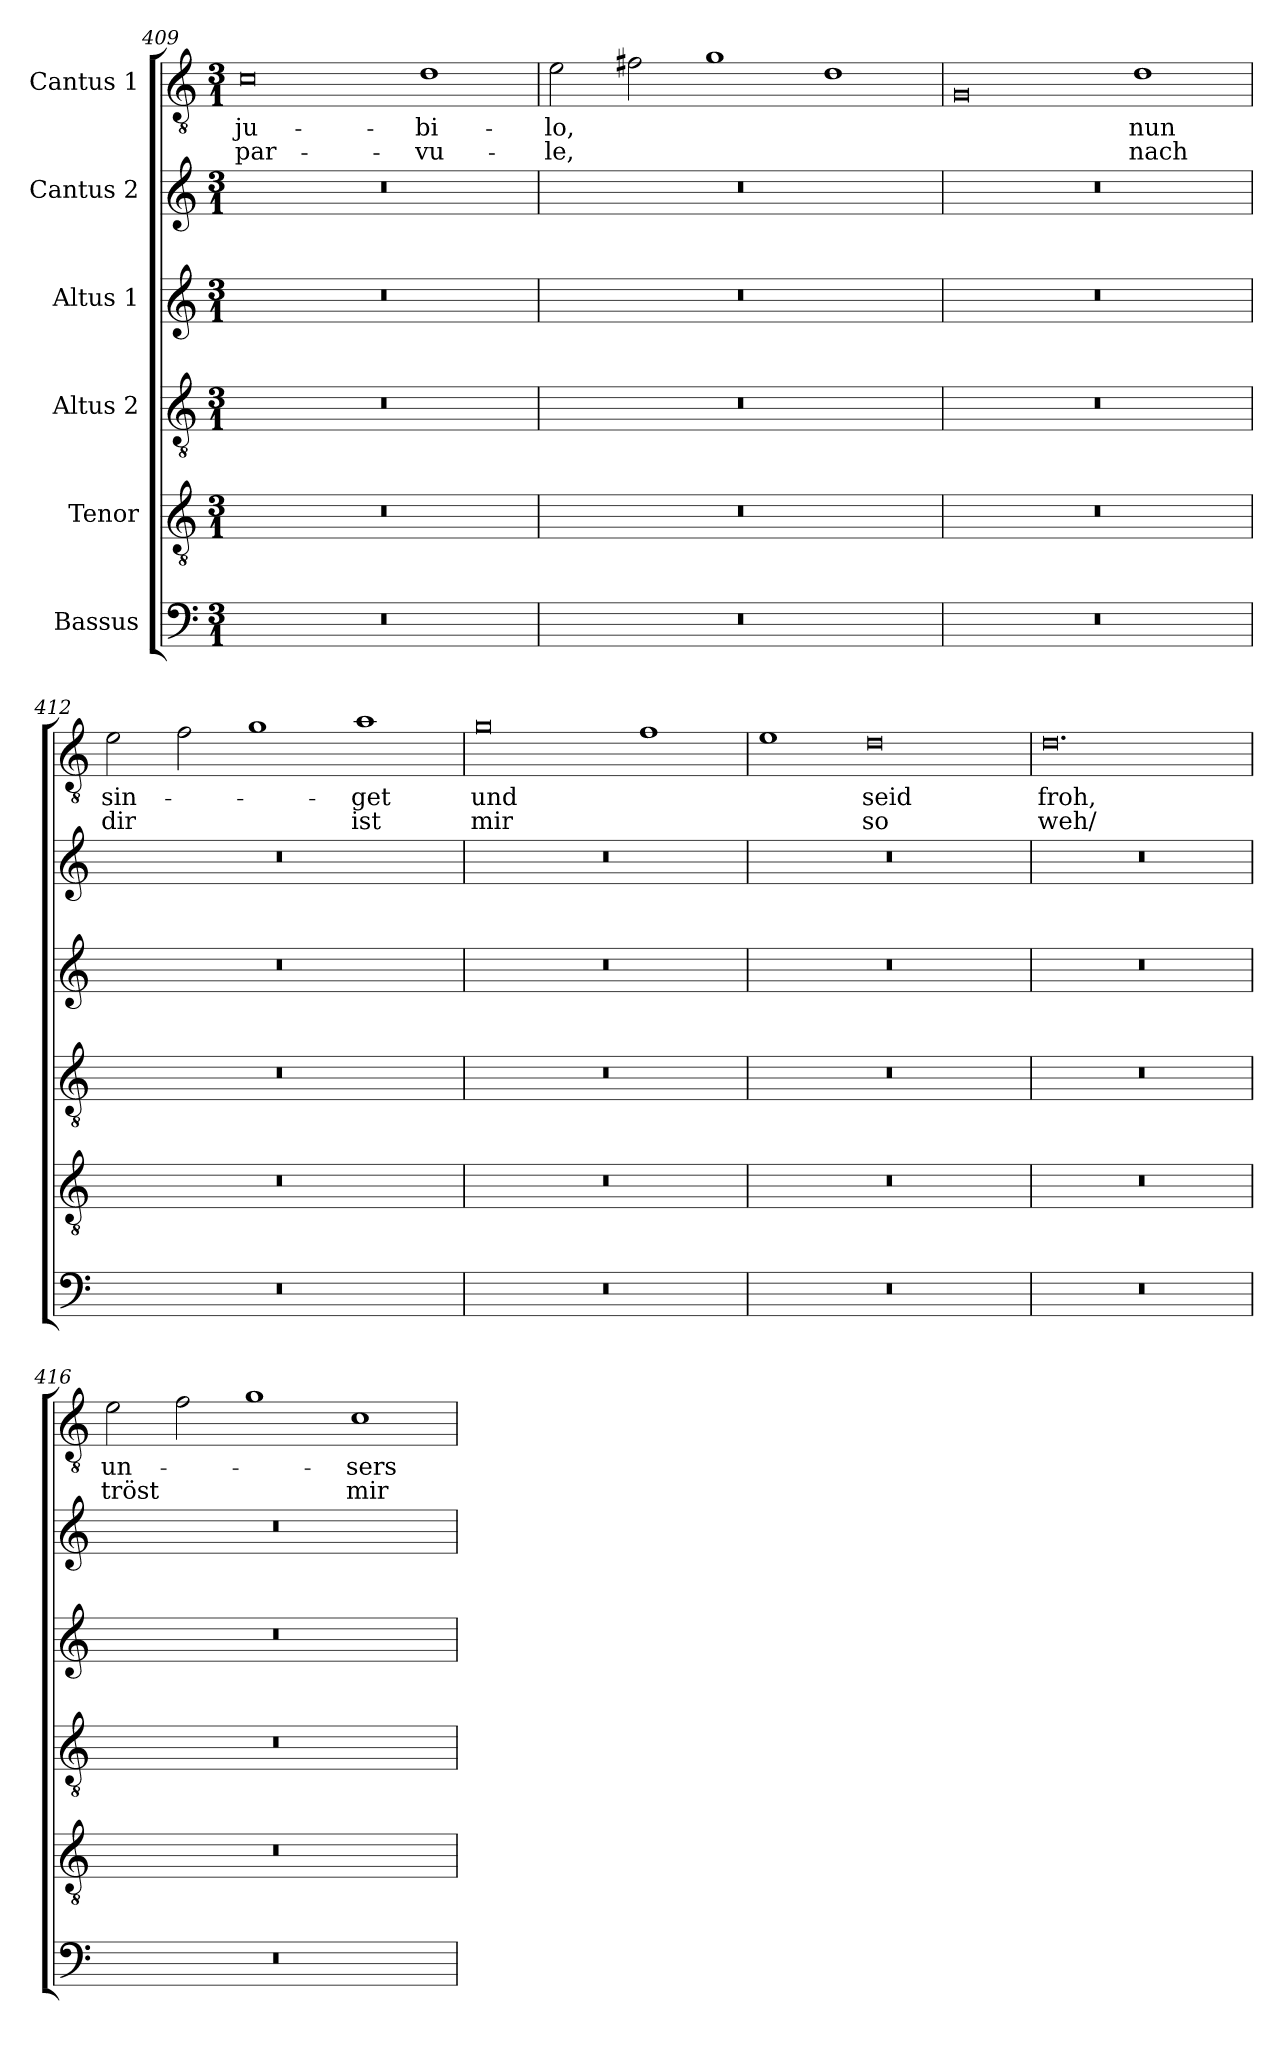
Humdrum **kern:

**kern	**kern	**kern	**kern	**kern	**kern	**text	**text
*part6	*part5	*part4	*part3	*part2	*part1	*part1	*part1
*staff6	*staff5	*staff4	*staff3	*staff2	*staff1	*staff1	*staff1
*I"Bassus	*I"Tenor	*I"Altus 2	*I"Altus 1	*I"Cantus 2	*I"Cantus 1	*	*
*clefF4	*clefGv2	*clefGv2	*clefG2	*clefG2	*clefGv2	*	*
*M3/1	*M3/1	*M3/1	*M3/1	*M3/1	*M3/1	*	*
=409	=409	=409	=409	=409	=409	=409	=409
!	!	!	!	!	!	!LO:LY:b:cj	!LO:LY:b:cj
0.r	0.r	0.r	0.r	0.r	0c	ju-	-par-
!	!	!	!	!	!	!LO:LY:b:cj	!LO:LY:b:cj
.	.	.	.	.	1d	-bi-	-vu-
=410	=410	=410	=410	=410	=410	=410	=410
!	!	!	!	!	!	!LO:LY:b:cj	!LO:LY:b:cj
0.r	0.r	0.r	0.r	0.r	2e\	-lo,	le,
.	.	.	.	.	2f#X\	.	.
.	.	.	.	.	1g	.	.
.	.	.	.	.	1d	.	.
!!LO:LB:g=z
=411	=411	=411	=411	=411	=411	=411	=411
0.r	0.r	0.r	0.r	0.r	0G	.	.
!	!	!	!	!	!	!LO:LY:b:cj	!LO:LY:b:cj
.	.	.	.	.	1d	nun	nach
=412	=412	=412	=412	=412	=412	=412	=412
!	!	!	!	!	!	!LO:LY:b:cj	!LO:LY:b:cj
0.r	0.r	0.r	0.r	0.r	2e\	sin-	-dir
.	.	.	.	.	2f\	.	.
.	.	.	.	.	1g	.	.
!	!	!	!	!	!	!LO:LY:b:cj	!LO:LY:b:cj
.	.	.	.	.	1a	get	ist
=413	=413	=413	=413	=413	=413	=413	=413
!	!	!	!	!	!	!LO:LY:b:cj	!LO:LY:b:cj
0.r	0.r	0.r	0.r	0.r	0g	und	mir
.	.	.	.	.	1f	.	.
=414	=414	=414	=414	=414	=414	=414	=414
0.r	0.r	0.r	0.r	0.r	1e	.	.
!	!	!	!	!	!	!LO:LY:b:cj	!LO:LY:b:cj
.	.	.	.	.	0d	seid	so
=415	=415	=415	=415	=415	=415	=415	=415
!	!	!	!	!	!	!LO:LY:b:cj	!LO:LY:b:cj
0.r	0.r	0.r	0.r	0.r	0.d	froh,	weh/
=416	=416	=416	=416	=416	=416	=416	=416
!	!	!	!	!	!	!LO:LY:b:cj	!LO:LY:b:cj
0.r	0.r	0.r	0.r	0.r	2e\	un-	-tröst
.	.	.	.	.	2f\	.	.
.	.	.	.	.	1g	.	.
!	!	!	!	!	!	!LO:LY:b:cj	!LO:LY:b:cj
.	.	.	.	.	1c	sers	mir
=	=	=	=	=	=	=	=
*-	*-	*-	*-	*-	*-	*-	*-
